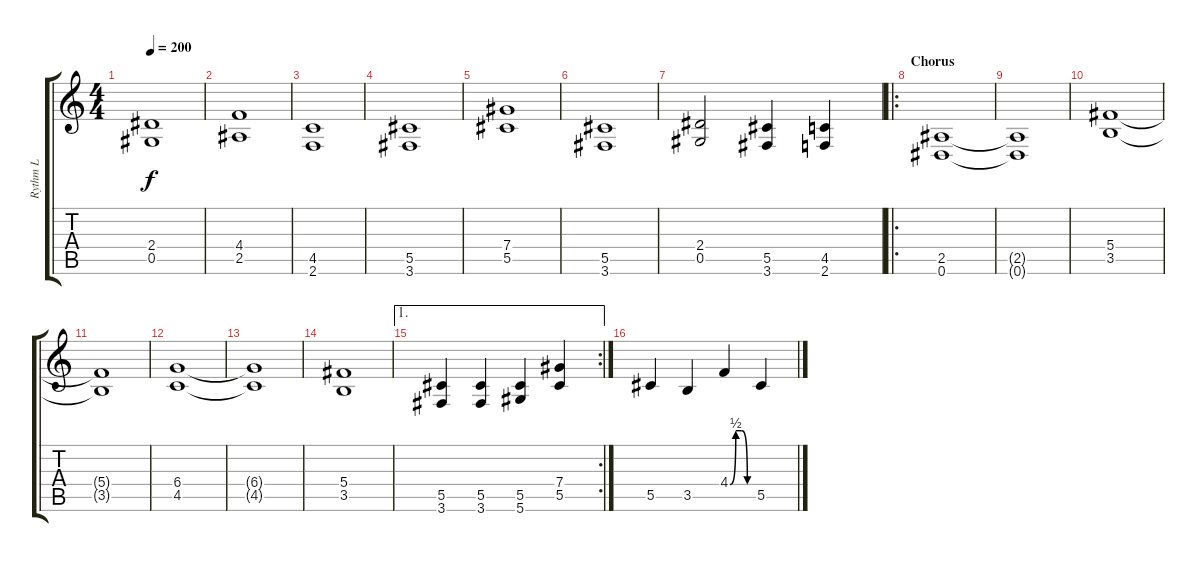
\track ("Rythm L" "Rythm L") {instrument overdrivenguitar}
\staff {score tabs}
\tuning (Eb4 Bb3 Gb3 Db3 Ab2 Eb2) {hide}
\ts (4 4)
\tempo 200
\clef g2
\ks c
(2.4{t} 0.5{t}).1{dy f} |
(4.4 2.5).1 |
(4.5 2.6).1 |
(5.5 3.6).1 |
(7.4 5.5).1 |
(5.5 3.6).1 |
(2.4 0.5).2 (5.5 3.6).4 (4.5 2.6).4 |
\ro
\section ("" "Chorus")
(2.5 0.6).1 |
(2.5{t} 0.6{t}).1 |
(5.4 3.5).1 |
(5.4{t} 3.5{t}).1 |
(6.4 4.5).1 |
(6.4{t} 4.5{t}).1 |
(5.4 3.5).1 |
\ae 1
\rc 2
(5.5 3.6).4 (5.5 3.6).4 (5.5 5.6).4 (7.4 5.5).4 |
5.5.4 3.5.4 4.4{be (custom 0 0 15 2 30 2 45 0 60 0)}.4 5.5.4
